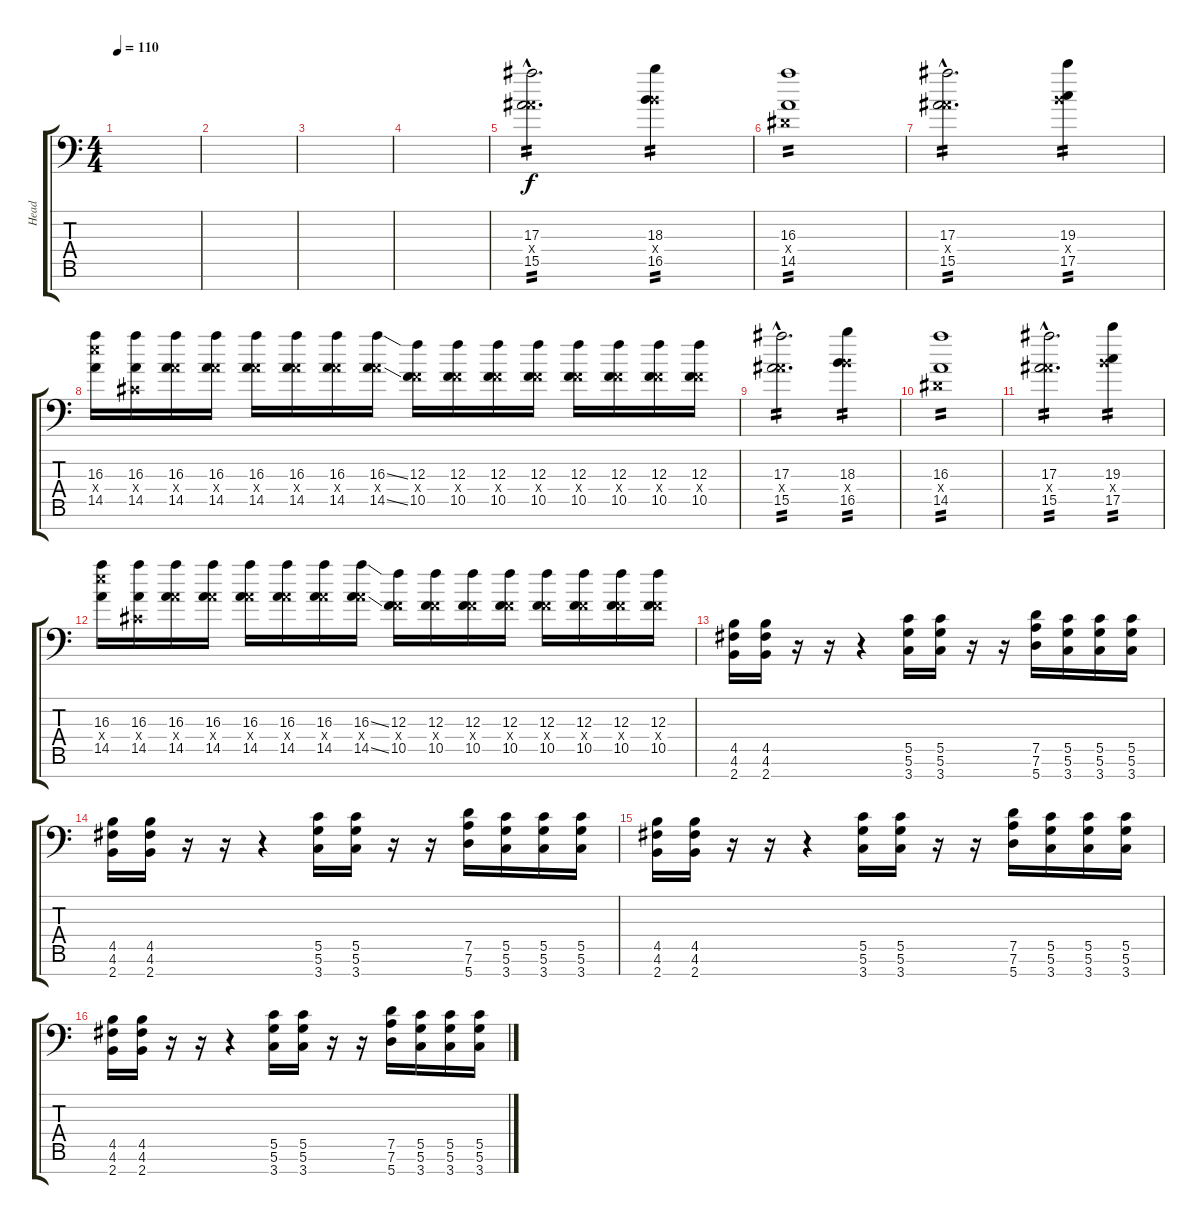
\track ("Head" "Head") {instrument distortionguitar}
\staff {score tabs}
\tuning (D4 A3 F3 C3 G2 D2 A1) {hide}
\ts (4 4)
\tempo 110
\clef f4
\ks c
|
|
|
|
(17.3{hac} 10.4{hac x} 15.5{hac}).2{d tp 2} (18.3 11.4{x} 16.5).4{tp 2} |
(16.3 3.4{x} 14.5).1{tp 2} |
(17.3{hac} 10.4{hac x} 15.5{hac}).2{d tp 2} (19.3 11.4{x} 17.5).4{tp 2} |
(16.3 16.4{x} 14.5).16 (16.3 1.4{x} 14.5).16 (16.3 9.4{x} 14.5).16 (16.3 9.4{x} 14.5).16 (16.3 9.4{x} 14.5).16 (16.3 9.4{x} 14.5).16 (16.3 9.4{x} 14.5).16 (16.3{ss} 9.4{x} 14.5{ss}).16 (12.3 5.4{x} 10.5).16 (12.3 5.4{x} 10.5).16 (12.3 5.4{x} 10.5).16 (12.3 5.4{x} 10.5).16 (12.3 5.4{x} 10.5).16 (12.3 5.4{x} 10.5).16 (12.3 5.4{x} 10.5).16 (12.3 5.4{x} 10.5).16 |
(17.3{hac} 10.4{hac x} 15.5{hac}).2{d tp 2} (18.3 11.4{x} 16.5).4{tp 2} |
(16.3 3.4{x} 14.5).1{tp 2} |
(17.3{hac} 10.4{hac x} 15.5{hac}).2{d tp 2} (19.3 11.4{x} 17.5).4{tp 2} |
(16.3 16.4{x} 14.5).16 (16.3 1.4{x} 14.5).16 (16.3 9.4{x} 14.5).16 (16.3 9.4{x} 14.5).16 (16.3 9.4{x} 14.5).16 (16.3 9.4{x} 14.5).16 (16.3 9.4{x} 14.5).16 (16.3{ss} 9.4{x} 14.5{ss}).16 (12.3 5.4{x} 10.5).16 (12.3 5.4{x} 10.5).16 (12.3 5.4{x} 10.5).16 (12.3 5.4{x} 10.5).16 (12.3 5.4{x} 10.5).16 (12.3 5.4{x} 10.5).16 (12.3 5.4{x} 10.5).16 (12.3 5.4{x} 10.5).16 |
(4.5 4.6 2.7).16 (4.5 4.6 2.7).16 r.16 r.16 r.4 (5.5 5.6 3.7).16 (5.5 5.6 3.7).16 r.16 r.16 (7.5 7.6 5.7).16 (5.5 5.6 3.7).16 (5.5 5.6 3.7).16 (5.5 5.6 3.7).16 |
(4.5 4.6 2.7).16 (4.5 4.6 2.7).16 r.16 r.16 r.4 (5.5 5.6 3.7).16 (5.5 5.6 3.7).16 r.16 r.16 (7.5 7.6 5.7).16 (5.5 5.6 3.7).16 (5.5 5.6 3.7).16 (5.5 5.6 3.7).16 |
(4.5 4.6 2.7).16 (4.5 4.6 2.7).16 r.16 r.16 r.4 (5.5 5.6 3.7).16 (5.5 5.6 3.7).16 r.16 r.16 (7.5 7.6 5.7).16 (5.5 5.6 3.7).16 (5.5 5.6 3.7).16 (5.5 5.6 3.7).16 |
(4.5 4.6 2.7).16 (4.5 4.6 2.7).16 r.16 r.16 r.4 (5.5 5.6 3.7).16 (5.5 5.6 3.7).16 r.16 r.16 (7.5 7.6 5.7).16 (5.5 5.6 3.7).16 (5.5 5.6 3.7).16 (5.5 5.6 3.7).16
